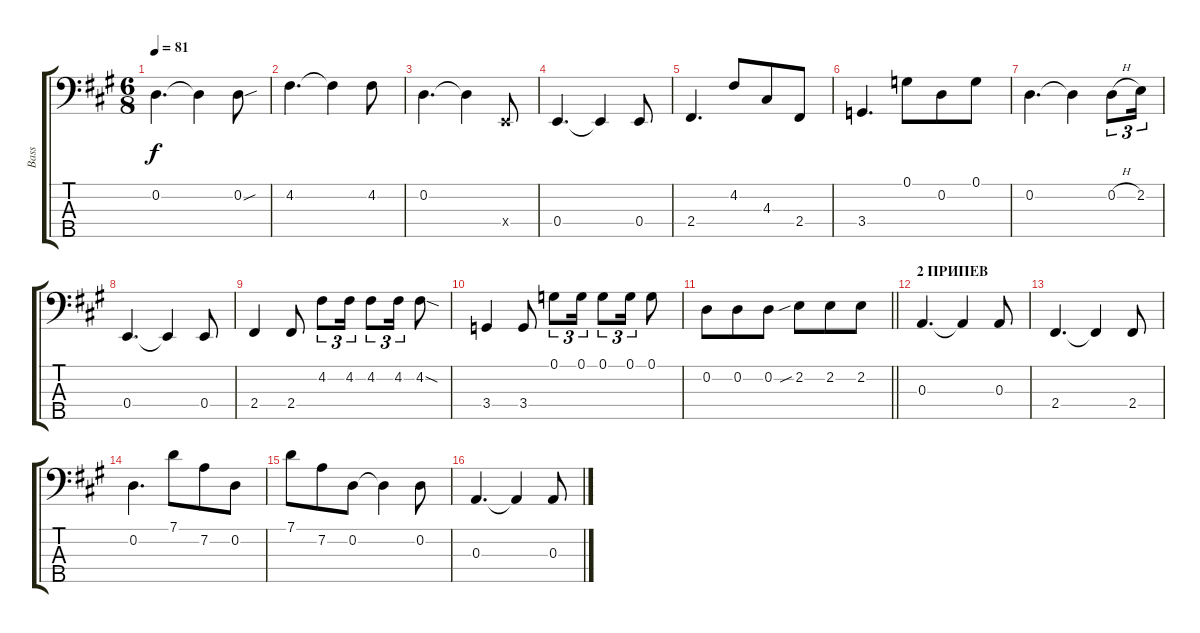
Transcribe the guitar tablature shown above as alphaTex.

\track ("Bass" "Bass") {instrument electricbassfinger}
\staff {score tabs}
\tuning (G2 D2 A1 E1 B0) {hide}
\ts (6 8)
\tempo 81
\clef f4
\ks a
0.2.4{d dy f} 0.2{t}.4 0.2{sou}.8 |
4.2.4{d} 4.2{t}.4 4.2.8 |
0.2.4{d} 0.2{t}.4 0.4{x}.8 |
0.4.4{d} 0.4{t}.4 0.4.8 |
2.4.4{d} 4.2.8 4.3.8 2.4.8 |
3.4.4{d} 0.1.8 0.2.8 0.1.8 |
0.2.4{d} 0.2{t}.4 0.2{h}.8{tu (3 2)} 2.2.16{tu (3 2)} |
0.4.4{d} 0.4{t}.4 0.4.8 |
2.4.4 2.4.8 4.2.8{tu (3 2)} 4.2.16{tu (3 2)} 4.2.8{tu (3 2)} 4.2.16{tu (3 2)} 4.2{sod}.8 |
3.4.4 3.4.8 0.1.8{tu (3 2)} 0.1.16{tu (3 2)} 0.1.8{tu (3 2)} 0.1.16{tu (3 2)} 0.1.8 |
\barLineRight lightlight
0.2.8 0.2.8 0.2.8 2.2{sib}.8 2.2.8 2.2.8 |
\section ("" "2 ПРИПЕВ")
0.3.4{d} 0.3{t}.4 0.3.8 |
2.4.4{d} 2.4{t}.4 2.4.8 |
0.2.4{d} 7.1.8 7.2.8 0.2.8 |
7.1.8 7.2.8 0.2.8 0.2{t}.4 0.2.8 |
0.3.4{d} 0.3{t}.4 0.3.8
